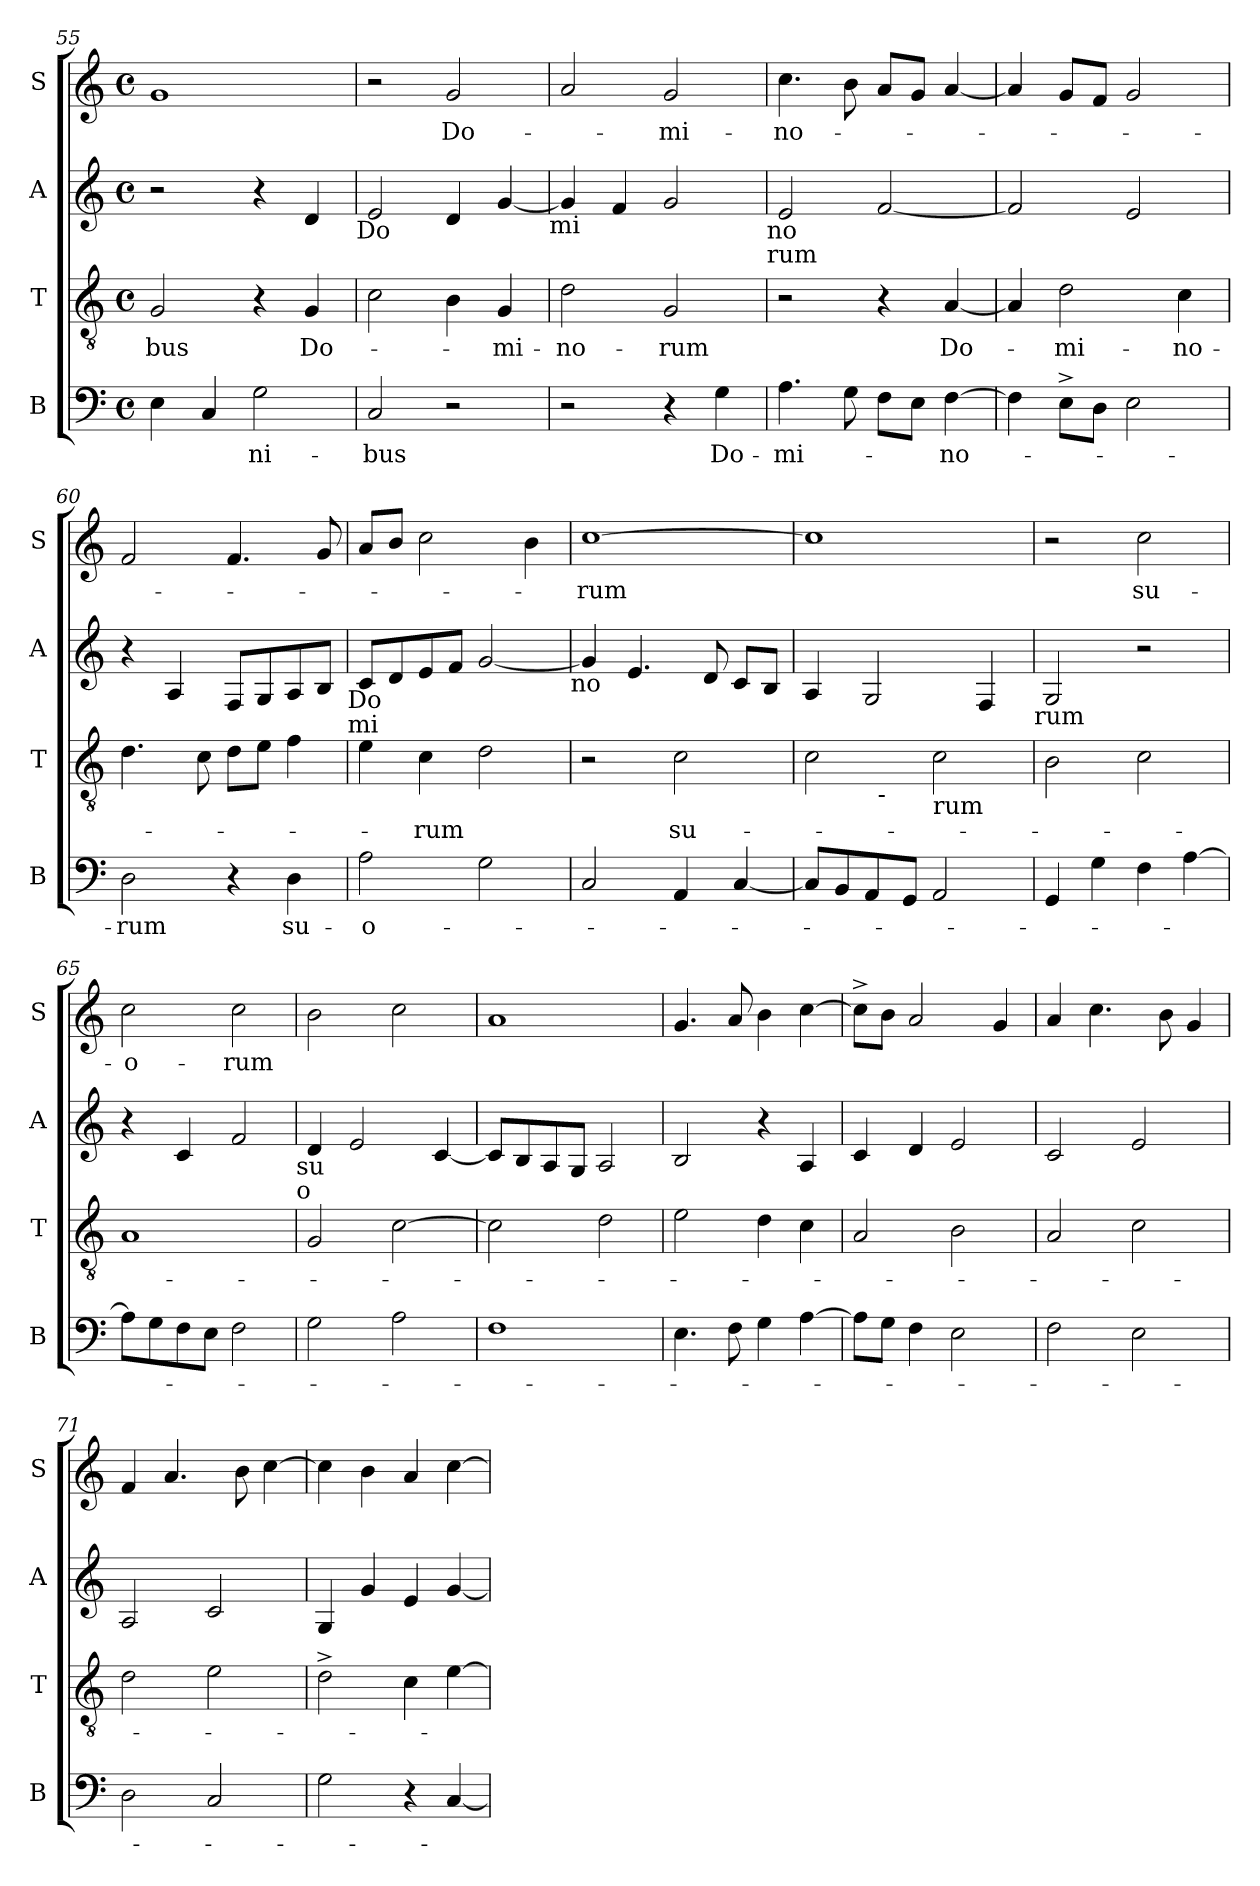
**kern	**text	**kern	**text	**kern	**kern	**text
*part4	*part4	*part3	*part3	*part2	*part1	*part1
*staff4	*staff4	*staff3	*staff3	*staff2	*staff1	*staff1
*I"B	*	*I"T	*	*I"A	*I"S	*
*I'B	*	*I'T	*	*I'A	*I'S	*
*clefF4	*	*clefGv2	*	*clefG2	*clefG2	*
*k[]	*	*k[]	*	*k[]	*k[]	*
*C:	*	*C:	*	*C:	*C:	*
*M4/4	*	*M4/4	*	*M4/4	*M4/4	*
*met(c)	*	*met(c)	*	*met(c)	*met(c)	*
=55	=55	=55	=55	=55	=55	=55
!	!	!	!LO:LY:b	!	!	!
4E\	.	2G/	-bus	2r	1g	.
4C/	.	.	.	.	.	.
!	!LO:LY:b	!	!	!	!	!
2G\	-ni-	4r	.	4r	.	.
!	!	!	!LO:LY:b	!	!	!
.	.	4G/	Do-	4d/	.	.
!	!	!	!	!LO:TX:b:t=Do	!	!
=56	=56	=56	=56	=56	=56	=56
!	!LO:LY:b	!	!	!	!	!
2C/	-bus	2c\	.	2e/	2r	.
!	!	!	!	!	!	!LO:LY:b
2r	.	4B\	.	4d/	2g/	Do-
!	!	!	!LO:LY:b	!	!	!
.	.	4G/	-mi-	[<4g/	.	.
!	!	!	!	!LO:TX:b:t=mi	!	!
=57	=57	=57	=57	=57	=57	=57
!	!	!	!LO:LY:b	!	!	!
2r	.	2d\	-no-	4g/]	2a/	.
.	.	.	.	4f/	.	.
!	!	!	!LO:LY:b	!	!	!LO:LY:b
4r	.	2G/	-rum	2g/	2g/	-mi-
!	!LO:LY:b	!	!	!	!	!
4G\	Do-	.	.	.	.	.
!	!	!	!	!LO:TX:b:t=no	!	!
!	!	!	!	!LO:TX:b:t=rum	!	!
!!LO:LB:g=z
=58	=58	=58	=58	=58	=58	=58
!	!LO:LY:b	!	!	!	!	!LO:LY:b
4.A\	-mi-	2r	.	2e/	4.cc\	-no-
8G\	.	.	.	.	8b\	.
8F\L	.	4r	.	[<2f/	8a/L	.
8E\J	.	.	.	.	8g/J	.
!	!LO:LY:b	!	!LO:LY:b	!	!	!
[>4F\	-no-	[<4A/	Do-	.	[<4a/	.
=59	=59	=59	=59	=59	=59	=59
4F\]	.	4A/]	.	2f/]	4a/]	.
!	!	!	!LO:LY:b	!	!	!
8E^>\L	.	2d\	-mi-	.	8g/L	.
8D\J	.	.	.	.	8f/J	.
2E\	.	.	.	2e/	2g/	.
!	!	!	!LO:LY:b	!	!	!
.	.	4c\	-no-	.	.	.
=60	=60	=60	=60	=60	=60	=60
!	!LO:LY:b	!	!	!	!	!
2D\	-rum	4.d\	.	4r	2f/	.
.	.	.	.	4A/	.	.
.	.	8c\	.	.	.	.
4r	.	8d\L	.	8F/L	4.f/	.
.	.	8e\J	.	8G/	.	.
!	!LO:LY:b	!	!	!	!	!
4D\	su-	4f\	.	8A/	.	.
.	.	.	.	8B/J	8g/	.
!	!	!	!	!LO:TX:b:t=Do	!	!
!	!	!	!	!LO:TX:b:t=mi	!	!
=61	=61	=61	=61	=61	=61	=61
!	!LO:LY:b	!	!	!	!	!
2A\	-o-	4e\	.	8c/L	8a/L	.
.	.	.	.	8d/	8b/J	.
!	!	!	!LO:LY:b	!	!	!
.	.	4c\	-rum	8e/	2cc\	.
.	.	.	.	8f/J	.	.
2G\	.	2d\	.	[<2g/	.	.
.	.	.	.	.	4b\	.
!	!	!	!	!LO:TX:b:t=no	!	!
=62	=62	=62	=62	=62	=62	=62
!	!	!	!	!	!	!LO:LY:b
2C/	.	2r	.	4g/]	[<1cc	-rum
.	.	.	.	4.e/	.	.
!	!	!	!LO:LY:b	!	!	!
4AA/	.	2c\	su-	.	.	.
.	.	.	.	8d/	.	.
[<4C/	.	.	.	8c/L	.	.
.	.	.	.	8B/J	.	.
!!LO:LB:g=z
=63	=63	=63	=63	=63	=63	=63
*	*	*^	*	*	*	*
8C/L]	.	2c>\	4ryy	.	4A/	1cc]	.
8BB/	.	.	.	.	.	.	.
8AA/	.	.	32ryy	.	2G/	.	.
!	!	!	!LO:TX:b:t=-	!	!	!	!
.	.	.	2ryy	.	.	.	.
8GG/J	.	.	.	.	.	.	.
!	!	!LO:TX:b:t=rum	!	!	!	!	!
2AA/	.	2c\	.	.	.	.	.
.	.	.	.	.	4F/	.	.
.	.	.	8..ryy	.	.	.	.
!	!	!	!	!	!LO:TX:b:t=rum	!	!
*	*	*v	*v	*	*	*	*
=64	=64	=64	=64	=64	=64	=64
4GG/	.	2B\	.	2G/	2r	.
4G\	.	.	.	.	.	.
!	!	!	!	!	!	!LO:LY:b
4F\	.	2c\	.	2r	2cc\	su-
[>4A\	.	.	.	.	.	.
=65	=65	=65	=65	=65	=65	=65
!	!	!	!	!	!	!LO:LY:b
8A\L]	.	1A	.	4r	2cc\	-o-
8G\	.	.	.	.	.	.
8F\	.	.	.	4c/	.	.
8E\J	.	.	.	.	.	.
!	!	!	!	!	!	!LO:LY:b
2F\	.	.	.	2f/	2cc\	-rum
!	!	!	!	!LO:TX:b:t=su	!	!
!	!	!	!	!LO:TX:b:t=o	!	!
=66	=66	=66	=66	=66	=66	=66
2G\	.	2G/	.	4d/	2b\	.
.	.	.	.	2e/	.	.
2A\	.	[>2c\	.	.	2cc\	.
.	.	.	.	[<4c/	.	.
=67	=67	=67	=67	=67	=67	=67
1F	.	2c\]	.	8c/L]	1a	.
.	.	.	.	8B/	.	.
.	.	.	.	8A/	.	.
.	.	.	.	8G/J	.	.
.	.	2d\	.	2A/	.	.
=68	=68	=68	=68	=68	=68	=68
4.E\	.	2e\	.	2B/	4.g/	.
8F\	.	.	.	.	8a/	.
4G\	.	4d\	.	4r	4b\	.
[>4A\	.	4c\	.	4A/	[>4cc\	.
=69	=69	=69	=69	=69	=69	=69
8A\L]	.	2A/	.	4c/	8cc^>\L]	.
8G\J	.	.	.	.	8b\J	.
4F\	.	.	.	4d/	2a/	.
2E\	.	2B\	.	2e/	.	.
.	.	.	.	.	4g/	.
!!LO:PB:g=z
=70	=70	=70	=70	=70	=70	=70
2F\	.	2A/	.	2c/	4a/	.
.	.	.	.	.	4.cc\	.
2E\	.	2c\	.	2e/	.	.
.	.	.	.	.	8b\	.
.	.	.	.	.	4g/	.
=71	=71	=71	=71	=71	=71	=71
2D\	.	2d\	.	2A/	4f/	.
.	.	.	.	.	4.a/	.
2C/	.	2e\	.	2c/	.	.
.	.	.	.	.	8b\	.
.	.	.	.	.	[>4cc\	.
=72	=72	=72	=72	=72	=72	=72
2G\	.	2d^>\	.	4G/	4cc\]	.
.	.	.	.	4g/	4b\	.
4r	.	4c\	.	4e/	4a/	.
[>4C/	.	[>4e\	.	[<4g/	[>4cc\	.
=	=	=	=	=	=	=
*-	*-	*-	*-	*-	*-	*-
